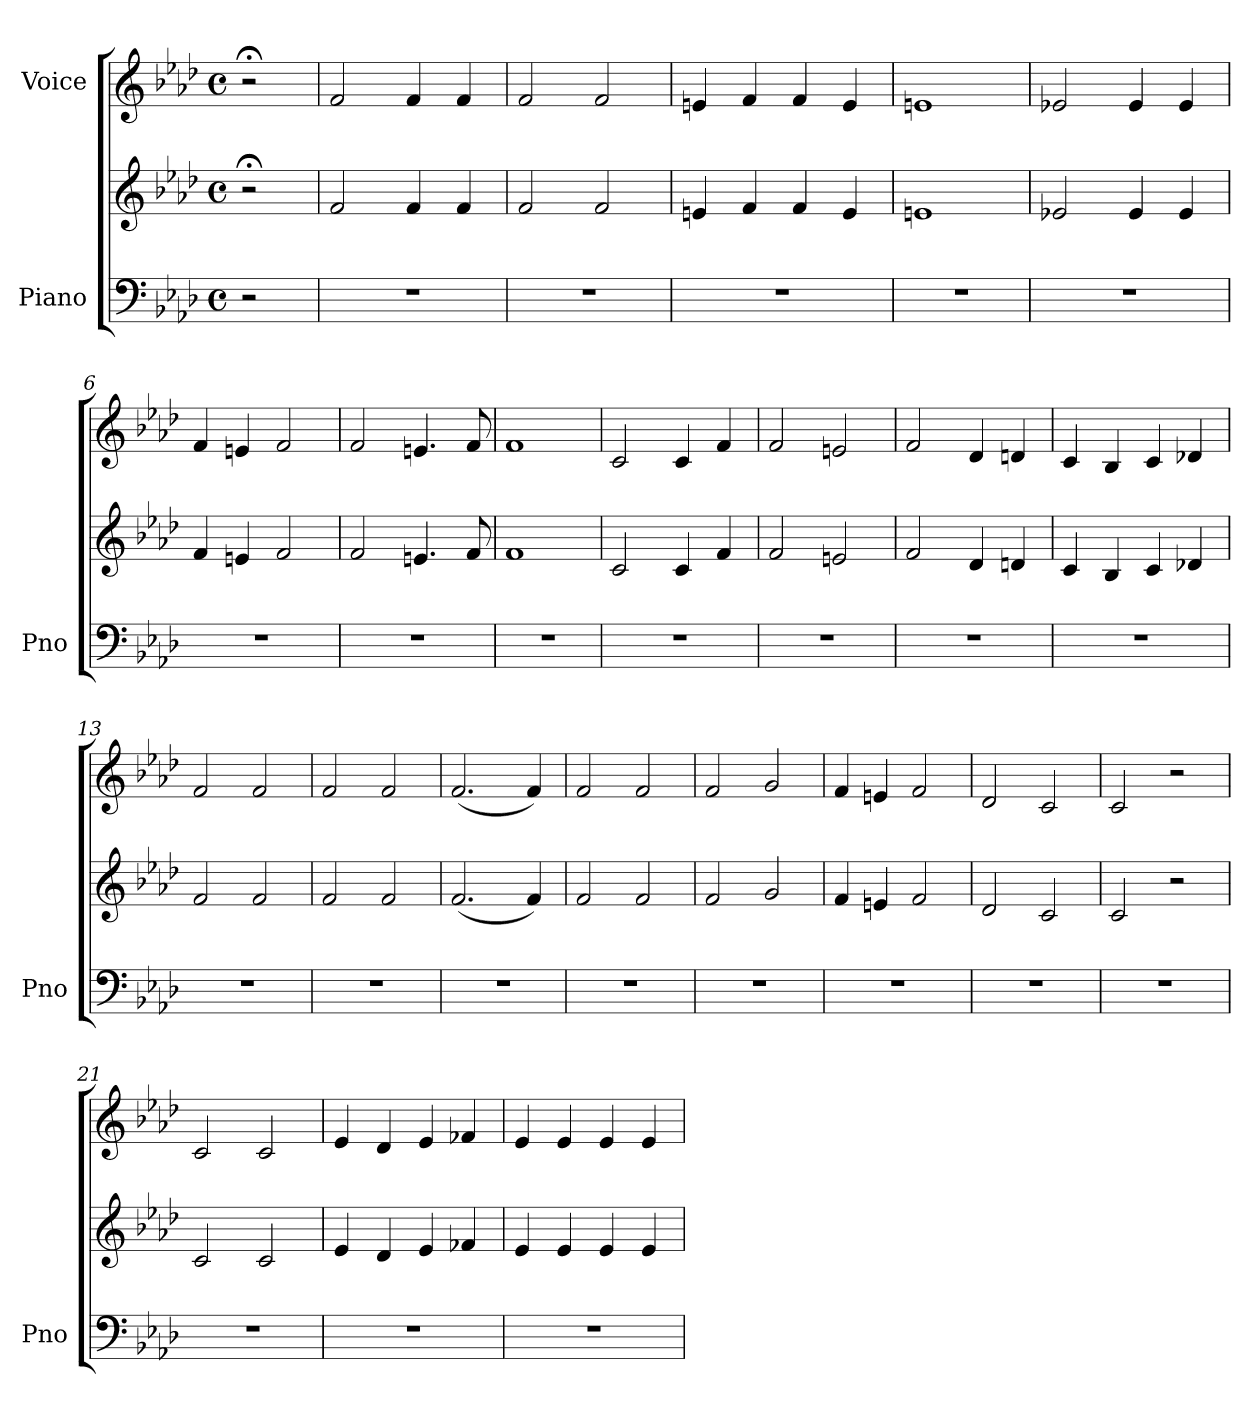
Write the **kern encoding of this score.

**kern	**kern	**kern
*part2	*part2	*part1
*staff3	*staff2	*staff1
*I"Piano	*	*I"Voice
*I'Pno	*	*
*clefF4	*clefG2	*clefG2
*k[b-e-a-d-]	*k[b-e-a-d-]	*k[b-e-a-d-]
*M4/4	*M4/4	*M4/4
*met(c)	*met(c)	*met(c)
*MM80	*MM80	*MM80
=	=	=
2r	2r;<	2r;<
=1	=1	=1
1r	2f/	2f/
.	4f/	4f/
.	4f/	4f/
=2	=2	=2
1r	2f/	2f/
.	2f/	2f/
=3	=3	=3
1r	4en/	4en/
.	4f/	4f/
.	4f/	4f/
.	4e/	4e/
=4	=4	=4
1r	1en	1en
=5	=5	=5
1r	2e-X/	2e-X/
.	4e-/	4e-/
.	4e-/	4e-/
=6	=6	=6
1r	4f/	4f/
.	4en/	4en/
.	2f/	2f/
!!LO:LB:g=z
=7	=7	=7
1r	2f/	2f/
.	4.en/	4.en/
.	8f/	8f/
=8	=8	=8
1r	1f	1f
=9	=9	=9
1r	2c/	2c/
.	4c/	4c/
.	4f/	4f/
=10	=10	=10
1r	2f/	2f/
.	2en/	2en/
=11	=11	=11
1r	2f/	2f/
.	4d-/	4d-/
.	4dn/	4dn/
=12	=12	=12
1r	4c/	4c/
.	4B-/	4B-/
.	4c/	4c/
.	4d-X/	4d-X/
=13	=13	=13
1r	2f/	2f/
.	2f/	2f/
=14	=14	=14
1r	2f/	2f/
.	2f/	2f/
!!LO:LB:g=z
=15	=15	=15
1r	(2.f/	(2.f/
.	4f/)	4f/)
=16	=16	=16
1r	2f/	2f/
.	2f/	2f/
=17	=17	=17
1r	2f/	2f/
.	2g/	2g/
=18	=18	=18
1r	4f/	4f/
.	4en/	4en/
.	2f/	2f/
=19	=19	=19
1r	2d-/	2d-/
.	2c/	2c/
=20	=20	=20
1r	2c/	2c/
.	2r	2r
=21	=21	=21
1r	2c/	2c/
.	2c/	2c/
=22	=22	=22
1r	4e-/	4e-/
.	4d-/	4d-/
.	4e-/	4e-/
.	4f-X/	4f-X/
!!LO:LB:g=z
=23	=23	=23
1r	4e-/	4e-/
.	4e-/	4e-/
.	4e-/	4e-/
.	4e-/	4e-/
=	=	=
*-	*-	*-
